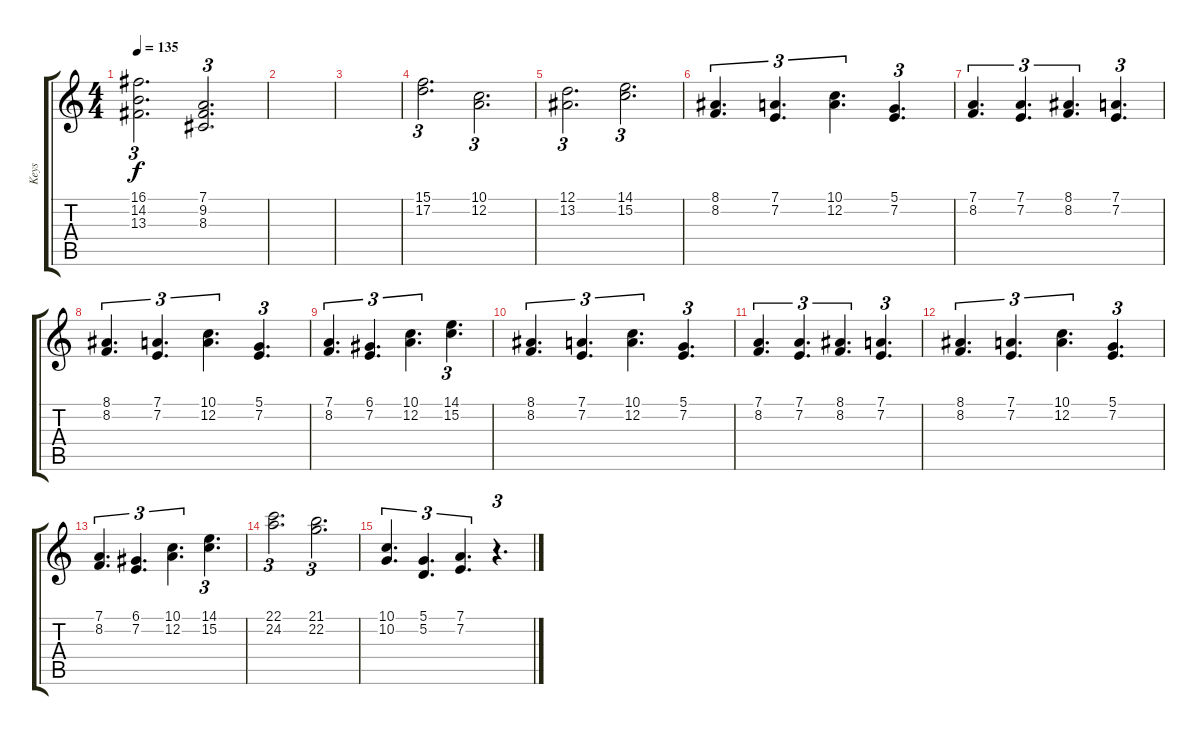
\track ("Keys" "Keys") {instrument stringensemble1}
\staff {score tabs}
\tuning (D4 A3 F3 C3 G2 D2) {hide}
\ts (4 4)
\tempo 135
\clef g2
\ks c
(16.1 14.2 13.3).2{d tu (3 2) dy f} (7.1 9.2 8.3).2{d tu (3 2)} |
|
|
(15.1 17.2).2{d tu (3 2)} (10.1 12.2).2{d tu (3 2)} |
(12.1 13.2).2{d tu (3 2)} (14.1 15.2).2{d tu (3 2)} |
(8.1 8.2).4{d tu (3 2)} (7.1 7.2).4{d tu (3 2)} (10.1 12.2).4{d tu (3 2)} (5.1 7.2).4{d tu (3 2)} |
(7.1 8.2).4{d tu (3 2)} (7.1 7.2).4{d tu (3 2)} (8.1 8.2).4{d tu (3 2)} (7.1 7.2).4{d tu (3 2)} |
(8.1 8.2).4{d tu (3 2)} (7.1 7.2).4{d tu (3 2)} (10.1 12.2).4{d tu (3 2)} (5.1 7.2).4{d tu (3 2)} |
(7.1 8.2).4{d tu (3 2)} (6.1 7.2).4{d tu (3 2)} (10.1 12.2).4{d tu (3 2)} (14.1 15.2).4{d tu (3 2)} |
(8.1 8.2).4{d tu (3 2)} (7.1 7.2).4{d tu (3 2)} (10.1 12.2).4{d tu (3 2)} (5.1 7.2).4{d tu (3 2)} |
(7.1 8.2).4{d tu (3 2)} (7.1 7.2).4{d tu (3 2)} (8.1 8.2).4{d tu (3 2)} (7.1 7.2).4{d tu (3 2)} |
(8.1 8.2).4{d tu (3 2)} (7.1 7.2).4{d tu (3 2)} (10.1 12.2).4{d tu (3 2)} (5.1 7.2).4{d tu (3 2)} |
(7.1 8.2).4{d tu (3 2)} (6.1 7.2).4{d tu (3 2)} (10.1 12.2).4{d tu (3 2)} (14.1 15.2).4{d tu (3 2)} |
(22.1 24.2).2{d tu (3 2)} (21.1 22.2).2{d tu (3 2)} |
(10.1 10.2).4{d tu (3 2)} (5.1 5.2).4{d tu (3 2)} (7.1 7.2).4{d tu (3 2)} r.4{d tu (3 2)}
